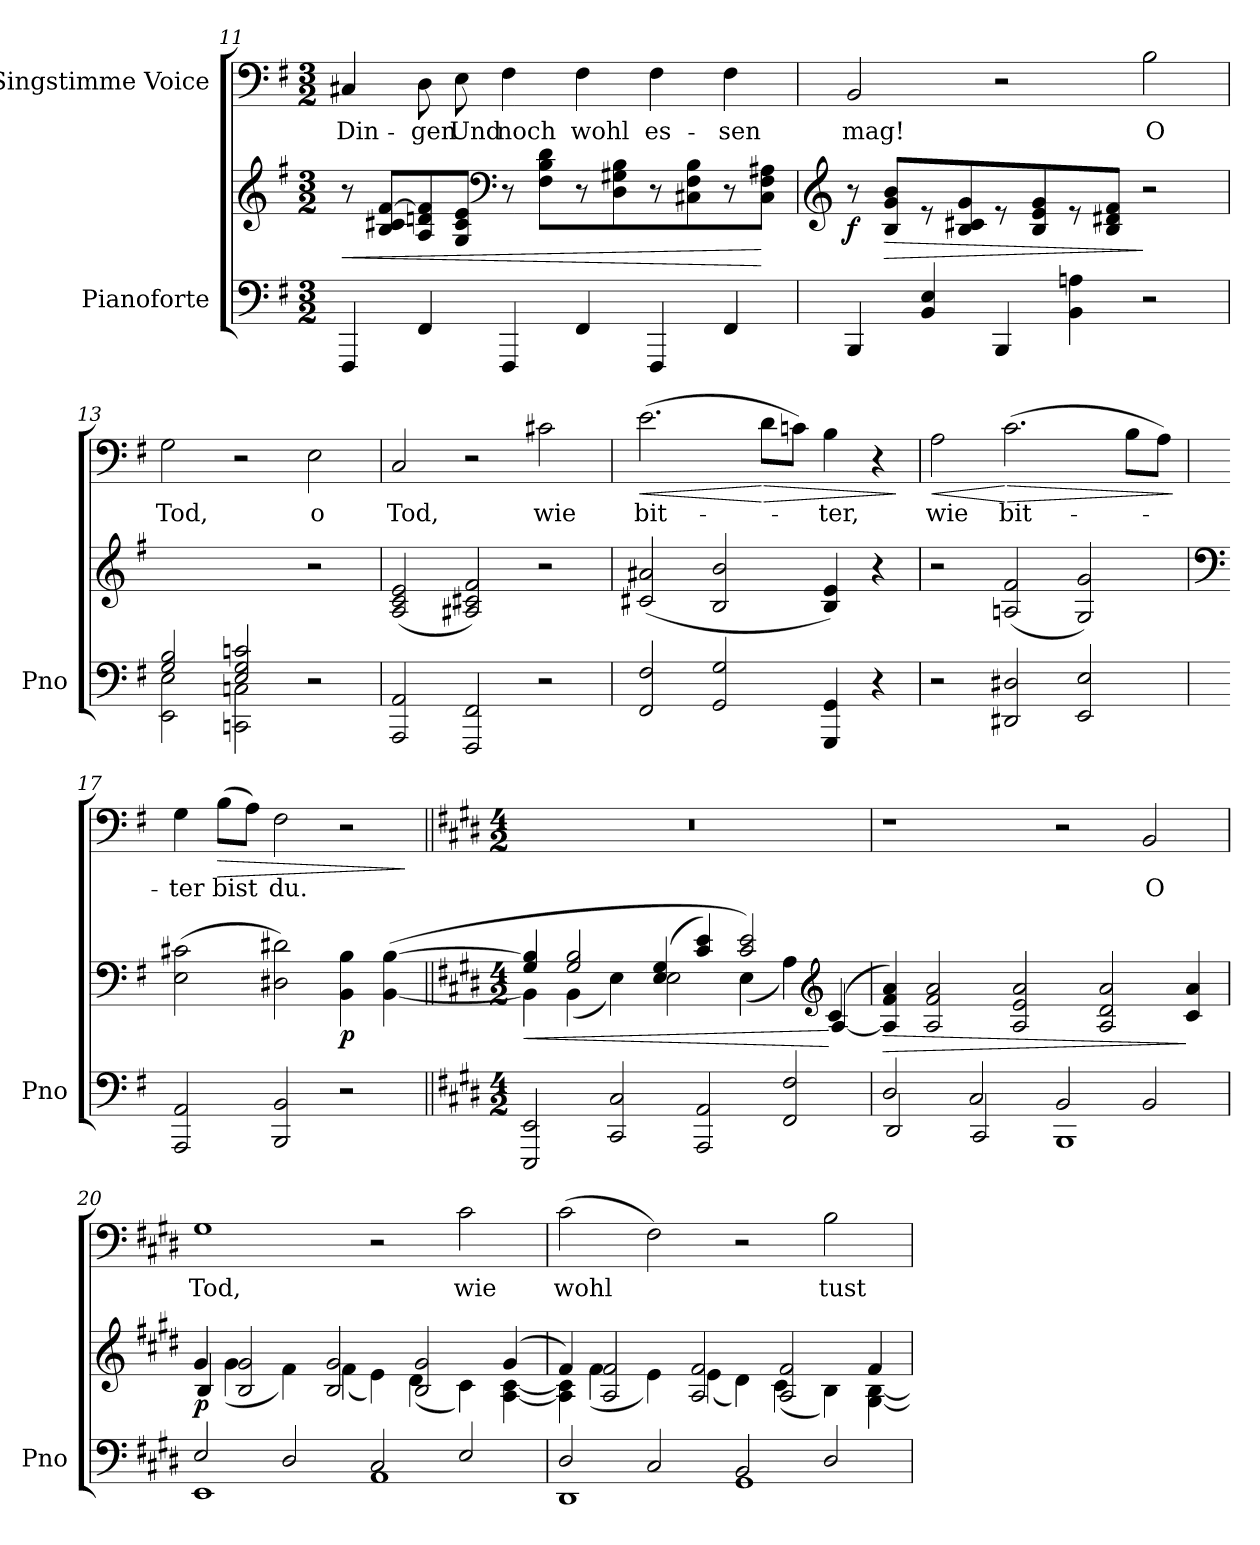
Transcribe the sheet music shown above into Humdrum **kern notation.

**kern	**kern	**dynam	**kern	**text	**dynam
*part2	*part2	*part2	*part1	*part1	*part1
*staff3	*staff2	*staff2/3	*staff1	*staff1	*staff1
*I"Pianoforte	*	*	*I"Singstimme Voice	*	*
*I'Pno	*	*	*	*	*
*clefF4	*clefG2	*	*clefF4	*	*
*k[f#]	*k[f#]	*	*k[f#]	*	*
*M3/2	*M3/2	*	*M3/2	*	*
=11	=11	=11	=11	=11	=11
!	!	!LO:HP:b	!	!LO:LY:b	!
4FFF#/	8r	<	4C#X/	Din-	.
.	8B/ 8c#X/ [8f#/L	.	.	.	.
!	!	!	!	!LO:LY:b	!
4FF#/	8A/ 8dn/ 8f#/]	.	8D\	-gen	.
!	!	!	!	!LO:LY:b	!
.	8G/ 8c#/ 8e/J	.	8E\	Und	.
*	*clefF4	*	*	*	*
!	!	!	!	!LO:LY:b	!
4FFF#/	8r	.	4F#\	noch	.
.	8F#\ 8B\ 8d\L	.	.	.	.
!	!	!	!	!LO:LY:b	!
4FF#/	8r	.	4F#\	wohl	.
.	8D\ 8G#X\ 8B\	.	.	.	.
!	!	!	!	!LO:LY:b	!
4FFF#/	8r	.	4F#\	es-	.
.	8C#X\ 8F#\ 8B\	.	.	.	.
!	!	!	!	!LO:LY:b	!
4FF#/	8r	.	4F#\	-sen	.
.	8C#\ 8F#\ 8A#X\J	[	.	.	.
!!LO:PB:g=z
=12	=12	=12	=12	=12	=12
*	*clefG2	*	*	*	*
!	!	!LO:DY:b	!	!LO:LY:b	!
4BBB/	8r	f	2BB/	mag!	.
!	!	!LO:HP:b	!	!	!
.	8B/ 8g/ 8b/L	>	.	.	.
4BB/ 4E/	8r	.	.	.	.
.	8B/ 8c#X/ 8g/	.	.	.	.
4BBB/	8r	.	2r	.	.
.	8B/ 8e/ 8g/	.	.	.	.
4BB\ 4An\	8r	.	.	.	.
.	8B/ 8d#X/ 8f#/J	.	.	.	.
!	!	!	!	!LO:LY:b	!
2r	2r	]	2B\	O	.
!!LO:PB:g=z
=13	=13	=13	=13	=13	=13
*^	*	*	*	*	*
!	!	!	!	!	!LO:LY:b	!
2G/ 2B/	2EE\ 2E\	1ryy	.	2G\	Tod,	.
2E/ 2G/ 2cn/	2CCn\ 2Cn\	.	.	2r	.	.
!	!	!	!	!	!LO:LY:b	!
2ryy	2r	2r	.	2E\	o	.
=14	=14	=14	=14	=14	=14	=14
!	!	!	!	!	!LO:LY:b	!
*v	*v	*	*	*	*	*
2AAA/ 2AA/	(>2A/ 2c/ 2e/	.	2C/	Tod,	.
2FFF#/ 2FF#/	2A#X/ 2c#X/ 2f#/)	.	2r	.	.
!	!	!	!	!LO:LY:b	!
2r	2r	.	2c#X\	wie	.
=15	=15	=15	=15	=15	=15
!	!	!	!	!LO:LY:b	!LO:HP:b
2FF#/ 2F#/	(>2c#X/ 2a#X/	.	(2.e\	bit-	<
2GG/ 2G/	2B/ 2b/	.	.	.	.
!	!	!	!	!	!LO:HP:n=1:b
.	.	.	8d\L	.	[ >
.	.	.	8cn\J)	.	.
!	!	!	!	!LO:LY:b	!
4GGG/ 4GG/	4B/ 4e/)	.	4B\	-ter,	.
4r	4r	.	4r	.	.
.	.	.	.	.	]
=16	=16	=16	=16	=16	=16
!	!	!	!	!LO:LY:b	!LO:HP:b
2r	2r	.	2A\	wie	<
!	!	!	!	!LO:LY:b	!LO:HP:n=1:b
2DD#X/ 2D#X/	(>2An/ 2f#/	.	(2.c\	-bit-	[ >
2EE/ 2E/	2G/ 2g/)	.	.	.	.
.	.	.	8B\L	.	.
.	.	.	8A\J)	.	.
.	.	.	.	.	]
=17	=17	=17	=17	=17	=17
*	*clefF4	*	*	*	*
!	!	!	!	!LO:LY:b	!
2AAA/ 2AA/	(2E\ 2c#X\	.	4G\	-ter	.
!	!	!	!	!LO:LY:b	!LO:HP:b
.	.	.	(8B\L	bist	>
.	.	.	8A\J)	.	.
!	!	!	!	!LO:LY:b	!
2BBB/ 2BB/	2D#X\ 2d#X\)	.	2F#\	du.	.
!	!	!LO:DY:b	!	!	!
2r	4BB\ 4B\	p	2r	.	.
.	([4BB\ [>4B\	.	.	.	.
.	.	.	.	.	]
!!LO:LB:g=z
=18||	=18||	=18||	=18||	=18||	=18||
*k[f#c#g#d#]	*k[f#c#g#d#]	*	*k[f#c#g#d#]	*	*
*M4/2	*M4/2	*	*M4/2	*	*
!	!	!LO:HP:b	!	!	!
*	*^	*	*	*	*
2EEE/ 2EE/	4G#/ 4B/]	4BB\]	<	0r	.	.
.	2G#/ 2B/	(4BB\	.	.	.	.
2CC#/ 2C#/	.	4E\)	.	.	.	.
.	(4E/ 4G#/	2E\	.	.	.	.
2AAA/ 2AA/	4c#/ 4e/)	.	.	.	.	.
.	2c#/ 2e/)	(4E\	.	.	.	.
2FF#/ 2F#/	.	4A\)	.	.	.	.
*	*clefG2	*	*	*	*	*
.	(4c#/	[<4A/	[	.	.	.
=19	=19	=19	=19	=19	=19	=19
*^	*	*	*	*	*	*
!	!	!	!	!LO:HP:b	!	!	!
*	*	*v	*v	*	*	*	*
2D#/	2DD#/	4A/] 4f#/ 4a/)	>	1r	.	.
.	.	2A/ 2f#/ 2a/	.	.	.	.
2C#/	2CC#/	.	.	.	.	.
.	.	2A/ 2e/ 2a/	.	.	.	.
2BB/	1BBB	.	.	2r	.	.
.	.	2A/ 2d#/ 2a/	.	.	.	.
!	!	!	!	!	!LO:LY:b	!
2BB/	.	.	.	2BB/	O	.
.	.	4c#/ 4a/	]	.	.	.
=20	=20	=20	=20	=20	=20	=20
*	*	*^	*	*	*	*
!	!	!	!	!LO:DY:b	!	!LO:LY:b	!
2E/	1EE	4g#/	4B/	p	1G#	Tod,	.
.	.	2B/ 2g#/	(4g#\	.	.	.	.
2D#/	.	.	4f#\)	.	.	.	.
.	.	2B/ 2g#/	(4f#\	.	.	.	.
2C#/	1AA	.	4e\)	.	2r	.	.
.	.	2B/ 2g#/	(4d#\	.	.	.	.
!	!	!	!	!	!	!LO:LY:b	!
2E/	.	.	4c#\)	.	2c#\	wie	.
.	.	(4g#/	[4A\ [4c#\	.	.	.	.
!!LO:LB:g=z
=21	=21	=21	=21	=21	=21	=21	=21
!	!	!	!	!	!	!LO:LY:b	!
2D#/	1DD#	4f#/)	4A\] 4c#\]	.	(2c#\	wohl	.
.	.	2A/ 2f#/	(4f#\	.	.	.	.
2C#/	.	.	4e\)	.	2F#\)	.	.
.	.	2A/ 2f#/	(4e\	.	.	.	.
2BB/	1GG#	.	4d#\)	.	2r	.	.
.	.	2A/ 2f#/	(4c#\	.	.	.	.
!	!	!	!	!	!	!LO:LY:b	!
2D#/	.	.	4B\)	.	2B\	tust	.
.	.	4f#/	[4G#\ [4B\	.	.	.	.
*v	*v	*	*	*	*	*	*
*	*v	*v	*	*	*	*
=	=	=	=	=	=
*-	*-	*-	*-	*-	*-
